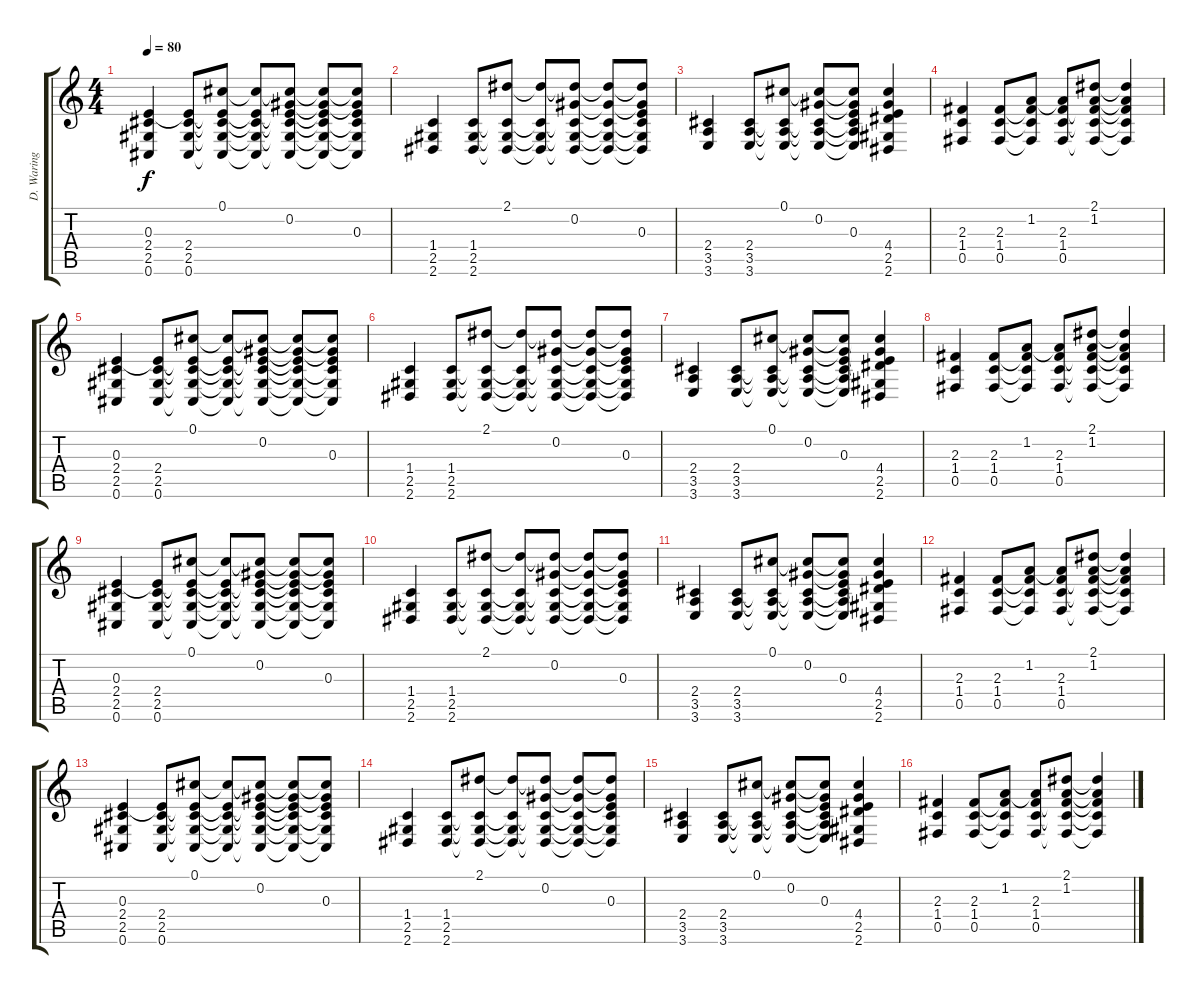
\track ("D. Waring Gtr." "D. Waring ") {instrument distortionguitar}
\staff {score tabs}
\tuning (Db4 Ab3 E3 B2 Gb2 Db2) {hide}
\ts (4 4)
\tempo 80
\clef g2
\ks c
(0.3 2.4 2.5 0.6).4{dy f} (0.3{t} 2.4 2.5 0.6).8 (0.1 0.3{t} 2.4{t} 2.5{t} 0.6{t}).8 (0.1{t} 0.3{t} 2.4{t} 2.5{t} 0.6{t}).8 (0.1{t} 0.2 0.3{t} 2.4{t} 2.5{t} 0.6{t}).8 (0.1{t} 0.2{t} 0.3{t} 2.4{t} 2.5{t} 0.6{t}).8 (0.1{t} 0.2{t} 0.3 2.4{t} 2.5{t} 0.6{t}).8 |
(1.4 2.5 2.6).4 (1.4 2.5 2.6).8 (2.1 1.4{t} 2.5{t} 2.6{t}).8 (2.1{t} 1.4{t} 2.5{t} 2.6{t}).8 (2.1{t} 0.2 1.4{t} 2.5{t} 2.6{t}).8 (2.1{t} 0.2{t} 1.4{t} 2.5{t} 2.6{t}).8 (2.1{t} 0.2{t} 0.3 1.4{t} 2.5{t} 2.6{t}).8 |
(2.4 3.5 3.6).4 (2.4 3.5 3.6).8 (0.1 2.4{t} 3.5{t} 3.6{t}).8 (0.1{t} 0.2 2.4{t} 3.5{t} 3.6{t}).8 (0.1{t} 0.2{t} 0.3 2.4{t} 3.5{t} 3.6{t}).8 (0.1{t} 0.2{t} 0.3{t} 4.4 2.5 2.6).4 |
(2.3 1.4 0.5).4 (2.3 1.4 0.5).8 (1.2 2.3{t} 1.4{t} 0.5{t}).8 (1.2{t} 2.3 1.4 0.5).8 (2.1 1.2 2.3{t} 1.4{t} 0.5{t}).8 (2.1{t} 1.2{t} 2.3{t} 1.4{t} 0.5{t}).4 |
(0.3 2.4 2.5 0.6).4 (0.3{t} 2.4 2.5 0.6).8 (0.1 0.3{t} 2.4{t} 2.5{t} 0.6{t}).8 (0.1{t} 0.3{t} 2.4{t} 2.5{t} 0.6{t}).8 (0.1{t} 0.2 0.3{t} 2.4{t} 2.5{t} 0.6{t}).8 (0.1{t} 0.2{t} 0.3{t} 2.4{t} 2.5{t} 0.6{t}).8 (0.1{t} 0.2{t} 0.3 2.4{t} 2.5{t} 0.6{t}).8 |
(1.4 2.5 2.6).4 (1.4 2.5 2.6).8 (2.1 1.4{t} 2.5{t} 2.6{t}).8 (2.1{t} 1.4{t} 2.5{t} 2.6{t}).8 (2.1{t} 0.2 1.4{t} 2.5{t} 2.6{t}).8 (2.1{t} 0.2{t} 1.4{t} 2.5{t} 2.6{t}).8 (2.1{t} 0.2{t} 0.3 1.4{t} 2.5{t} 2.6{t}).8 |
(2.4 3.5 3.6).4 (2.4 3.5 3.6).8 (0.1 2.4{t} 3.5{t} 3.6{t}).8 (0.1{t} 0.2 2.4{t} 3.5{t} 3.6{t}).8 (0.1{t} 0.2{t} 0.3 2.4{t} 3.5{t} 3.6{t}).8 (0.1{t} 0.2{t} 0.3{t} 4.4 2.5 2.6).4 |
(2.3 1.4 0.5).4 (2.3 1.4 0.5).8 (1.2 2.3{t} 1.4{t} 0.5{t}).8 (1.2{t} 2.3 1.4 0.5).8 (2.1 1.2 2.3{t} 1.4{t} 0.5{t}).8 (2.1{t} 1.2{t} 2.3{t} 1.4{t} 0.5{t}).4 |
(0.3 2.4 2.5 0.6).4 (0.3{t} 2.4 2.5 0.6).8 (0.1 0.3{t} 2.4{t} 2.5{t} 0.6{t}).8 (0.1{t} 0.3{t} 2.4{t} 2.5{t} 0.6{t}).8 (0.1{t} 0.2 0.3{t} 2.4{t} 2.5{t} 0.6{t}).8 (0.1{t} 0.2{t} 0.3{t} 2.4{t} 2.5{t} 0.6{t}).8 (0.1{t} 0.2{t} 0.3 2.4{t} 2.5{t} 0.6{t}).8 |
(1.4 2.5 2.6).4 (1.4 2.5 2.6).8 (2.1 1.4{t} 2.5{t} 2.6{t}).8 (2.1{t} 1.4{t} 2.5{t} 2.6{t}).8 (2.1{t} 0.2 1.4{t} 2.5{t} 2.6{t}).8 (2.1{t} 0.2{t} 1.4{t} 2.5{t} 2.6{t}).8 (2.1{t} 0.2{t} 0.3 1.4{t} 2.5{t} 2.6{t}).8 |
(2.4 3.5 3.6).4 (2.4 3.5 3.6).8 (0.1 2.4{t} 3.5{t} 3.6{t}).8 (0.1{t} 0.2 2.4{t} 3.5{t} 3.6{t}).8 (0.1{t} 0.2{t} 0.3 2.4{t} 3.5{t} 3.6{t}).8 (0.1{t} 0.2{t} 0.3{t} 4.4 2.5 2.6).4 |
(2.3 1.4 0.5).4 (2.3 1.4 0.5).8 (1.2 2.3{t} 1.4{t} 0.5{t}).8 (1.2{t} 2.3 1.4 0.5).8 (2.1 1.2 2.3{t} 1.4{t} 0.5{t}).8 (2.1{t} 1.2{t} 2.3{t} 1.4{t} 0.5{t}).4 |
(0.3 2.4 2.5 0.6).4 (0.3{t} 2.4 2.5 0.6).8 (0.1 0.3{t} 2.4{t} 2.5{t} 0.6{t}).8 (0.1{t} 0.3{t} 2.4{t} 2.5{t} 0.6{t}).8 (0.1{t} 0.2 0.3{t} 2.4{t} 2.5{t} 0.6{t}).8 (0.1{t} 0.2{t} 0.3{t} 2.4{t} 2.5{t} 0.6{t}).8 (0.1{t} 0.2{t} 0.3 2.4{t} 2.5{t} 0.6{t}).8 |
(1.4 2.5 2.6).4 (1.4 2.5 2.6).8 (2.1 1.4{t} 2.5{t} 2.6{t}).8 (2.1{t} 1.4{t} 2.5{t} 2.6{t}).8 (2.1{t} 0.2 1.4{t} 2.5{t} 2.6{t}).8 (2.1{t} 0.2{t} 1.4{t} 2.5{t} 2.6{t}).8 (2.1{t} 0.2{t} 0.3 1.4{t} 2.5{t} 2.6{t}).8 |
(2.4 3.5 3.6).4 (2.4 3.5 3.6).8 (0.1 2.4{t} 3.5{t} 3.6{t}).8 (0.1{t} 0.2 2.4{t} 3.5{t} 3.6{t}).8 (0.1{t} 0.2{t} 0.3 2.4{t} 3.5{t} 3.6{t}).8 (0.1{t} 0.2{t} 0.3{t} 4.4 2.5 2.6).4 |
(2.3 1.4 0.5).4 (2.3 1.4 0.5).8 (1.2 2.3{t} 1.4{t} 0.5{t}).8 (1.2{t} 2.3 1.4 0.5).8 (2.1 1.2 2.3{t} 1.4{t} 0.5{t}).8 (2.1{t} 1.2{t} 2.3{t} 1.4{t} 0.5{t}).4
